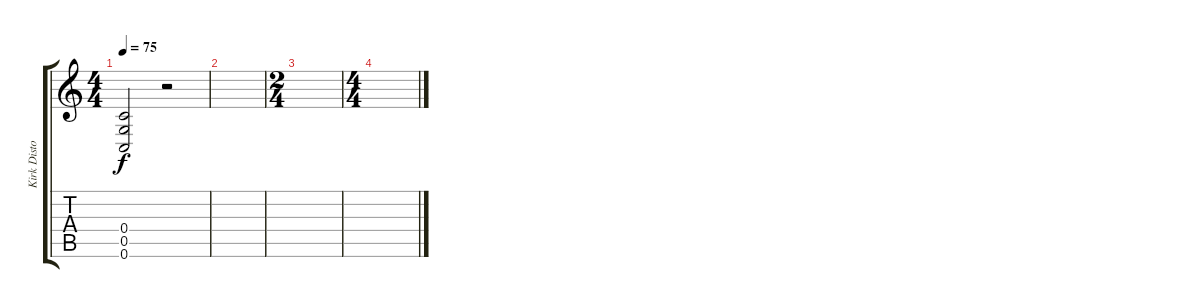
\track ("Kirk Distortion" "Kirk Disto") {instrument distortionguitar}
\staff {score tabs}
\tuning (D4 A3 F3 C3 G2 C2) {hide}
\ts (4 4)
\tempo 75
\clef g2
\ks c
(0.4 0.5 0.6).2{dy f volume 0} r.2 |
|
\ts (2 4)
|
\ts (4 4)
